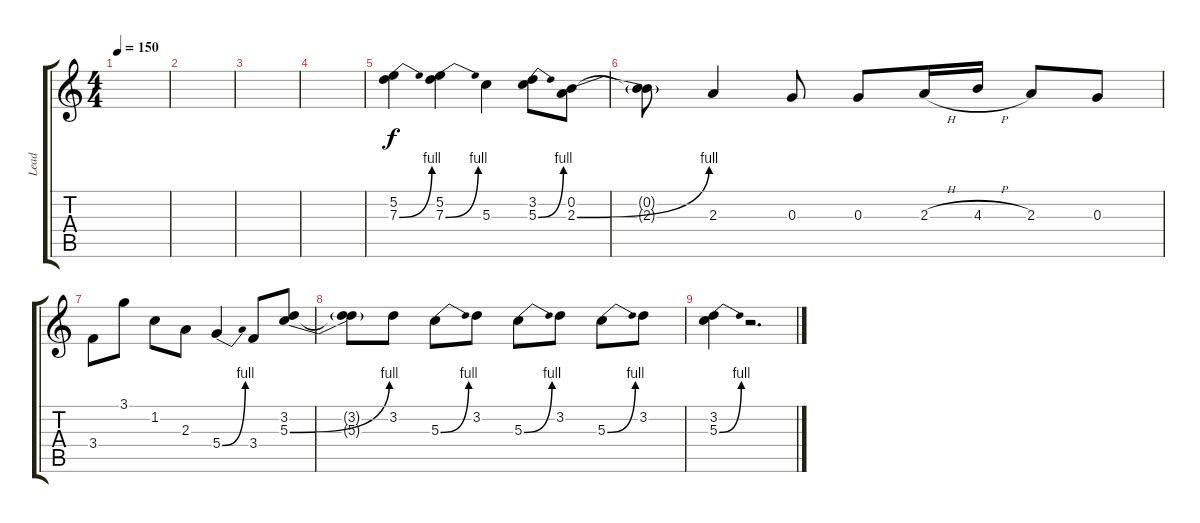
\track ("Lead" "Lead") {instrument overdrivenguitar}
\staff {score tabs}
\tuning (E4 B3 G3 D3 A2 E2) {hide}
\ts (4 4)
\tempo 150
\clef g2
\ks c
|
|
|
|
(5.2 7.3{be (bend 0 0 60 4)}).4 (5.2 7.3{be (bend 0 0 60 4)}).4 5.3.4 (3.2 5.3{be (bend 0 0 60 4)}).8 (0.2 2.3{be (bend 0 0 60 4)}).8 |
(0.2{t} 2.3{t}).8 2.3.4 0.3.8 0.3.8 2.3{h}.16 4.3{h}.16 2.3.8 0.3.8 |
3.4.8 3.1.8 1.2.8 2.3.8 5.4{be (bend 0 0 60 4)}.4 3.4.8 (3.2 5.3{be (bend 0 0 60 4)}).8 |
(3.2{t} 5.3{t}).8 3.2.8 5.3{be (bend 0 0 60 4)}.8 3.2.8 5.3{be (bend 0 0 60 4)}.8 3.2.8 5.3{be (bend 0 0 60 4)}.8 3.2.8 |
(3.2 5.3{be (bend 0 0 60 4)}).4 r.2{d}
